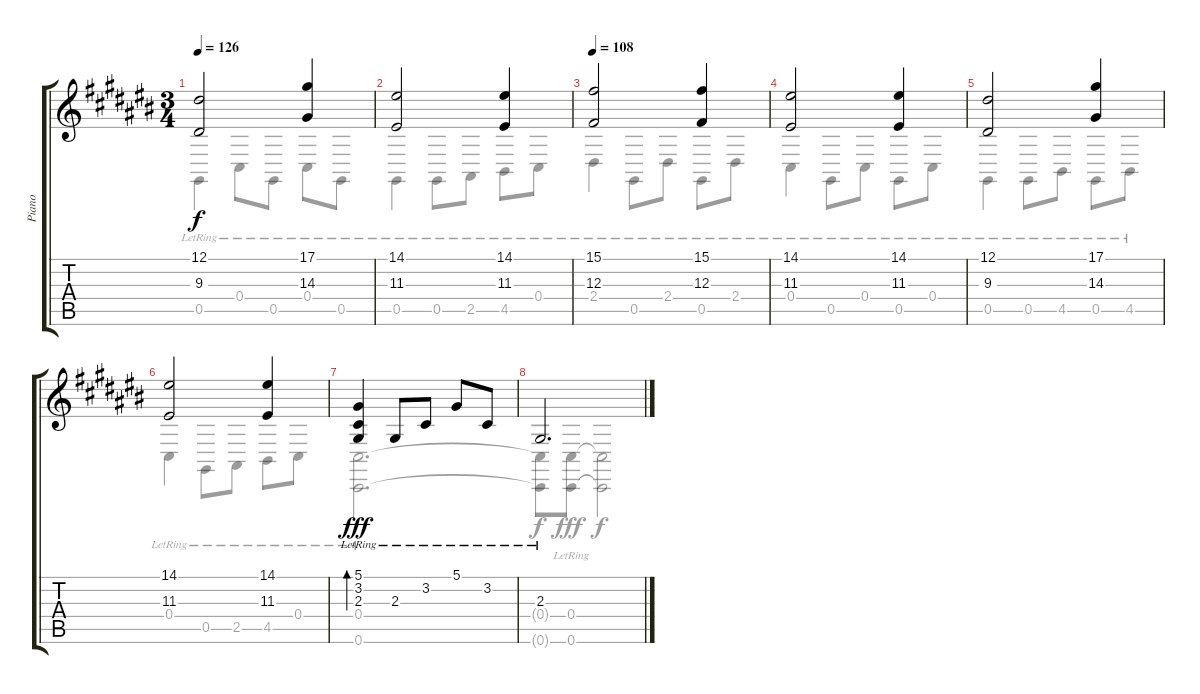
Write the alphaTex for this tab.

\track ("Piano" "Piano") {instrument brightacousticpiano}
\staff {score tabs}
\tuning (Eb4 Bb3 Gb3 Db3 Ab2 Db2) {hide}
\voice
\ts (3 4)
\tempo 126
\clef g2
\ks c#
(12.1 9.3).2{dy f} (17.1 14.3).4 |
(14.1 11.3).2 (14.1 11.3).4 |
\tempo 108
(15.1 12.3).2 (15.1 12.3).4 |
(14.1 11.3).2 (14.1 11.3).4 |
(12.1 9.3).2 (17.1 14.3).4 |
(14.1 11.3).2 (14.1 11.3).4 |
(5.1{lr} 3.2{lr} 2.3{lr}).4{bd 480 dy fff} 2.3{lr}.8 3.2{lr}.8 5.1{lr}.8 3.2{lr}.8 |
2.3{lr}.2{d}
\voice
\clef g2
\ottava regular
\simile none
\ks c#
0.5{lr}.4{dy f} 0.4{lr}.8 0.5{lr}.8 0.4{lr}.8 0.5{lr}.8 |
0.5{lr}.4 0.5{lr}.8 2.5{lr}.8 4.5{lr}.8 0.4{lr}.8 |
2.4{lr}.4 0.5{lr}.8 2.4{lr}.8 0.5{lr}.8 2.4{lr}.8 |
0.4{lr}.4 0.5{lr}.8 0.4{lr}.8 0.5{lr}.8 0.4{lr}.8 |
0.5{lr}.4 0.5{lr}.8 4.5{lr}.8 0.5{lr}.8 4.5{lr}.8 |
0.4{lr}.4 0.5{lr}.8 2.5{lr}.8 4.5{lr}.8 0.4{lr}.8 |
(0.4{lr} 0.6{lr}).2{d dy fff} |
(0.4{t} 0.6{t}).8{dy f} (0.4{lr} 0.6{lr}).8{dy fff} (0.4{t} 0.6{t}).2{dy f}
